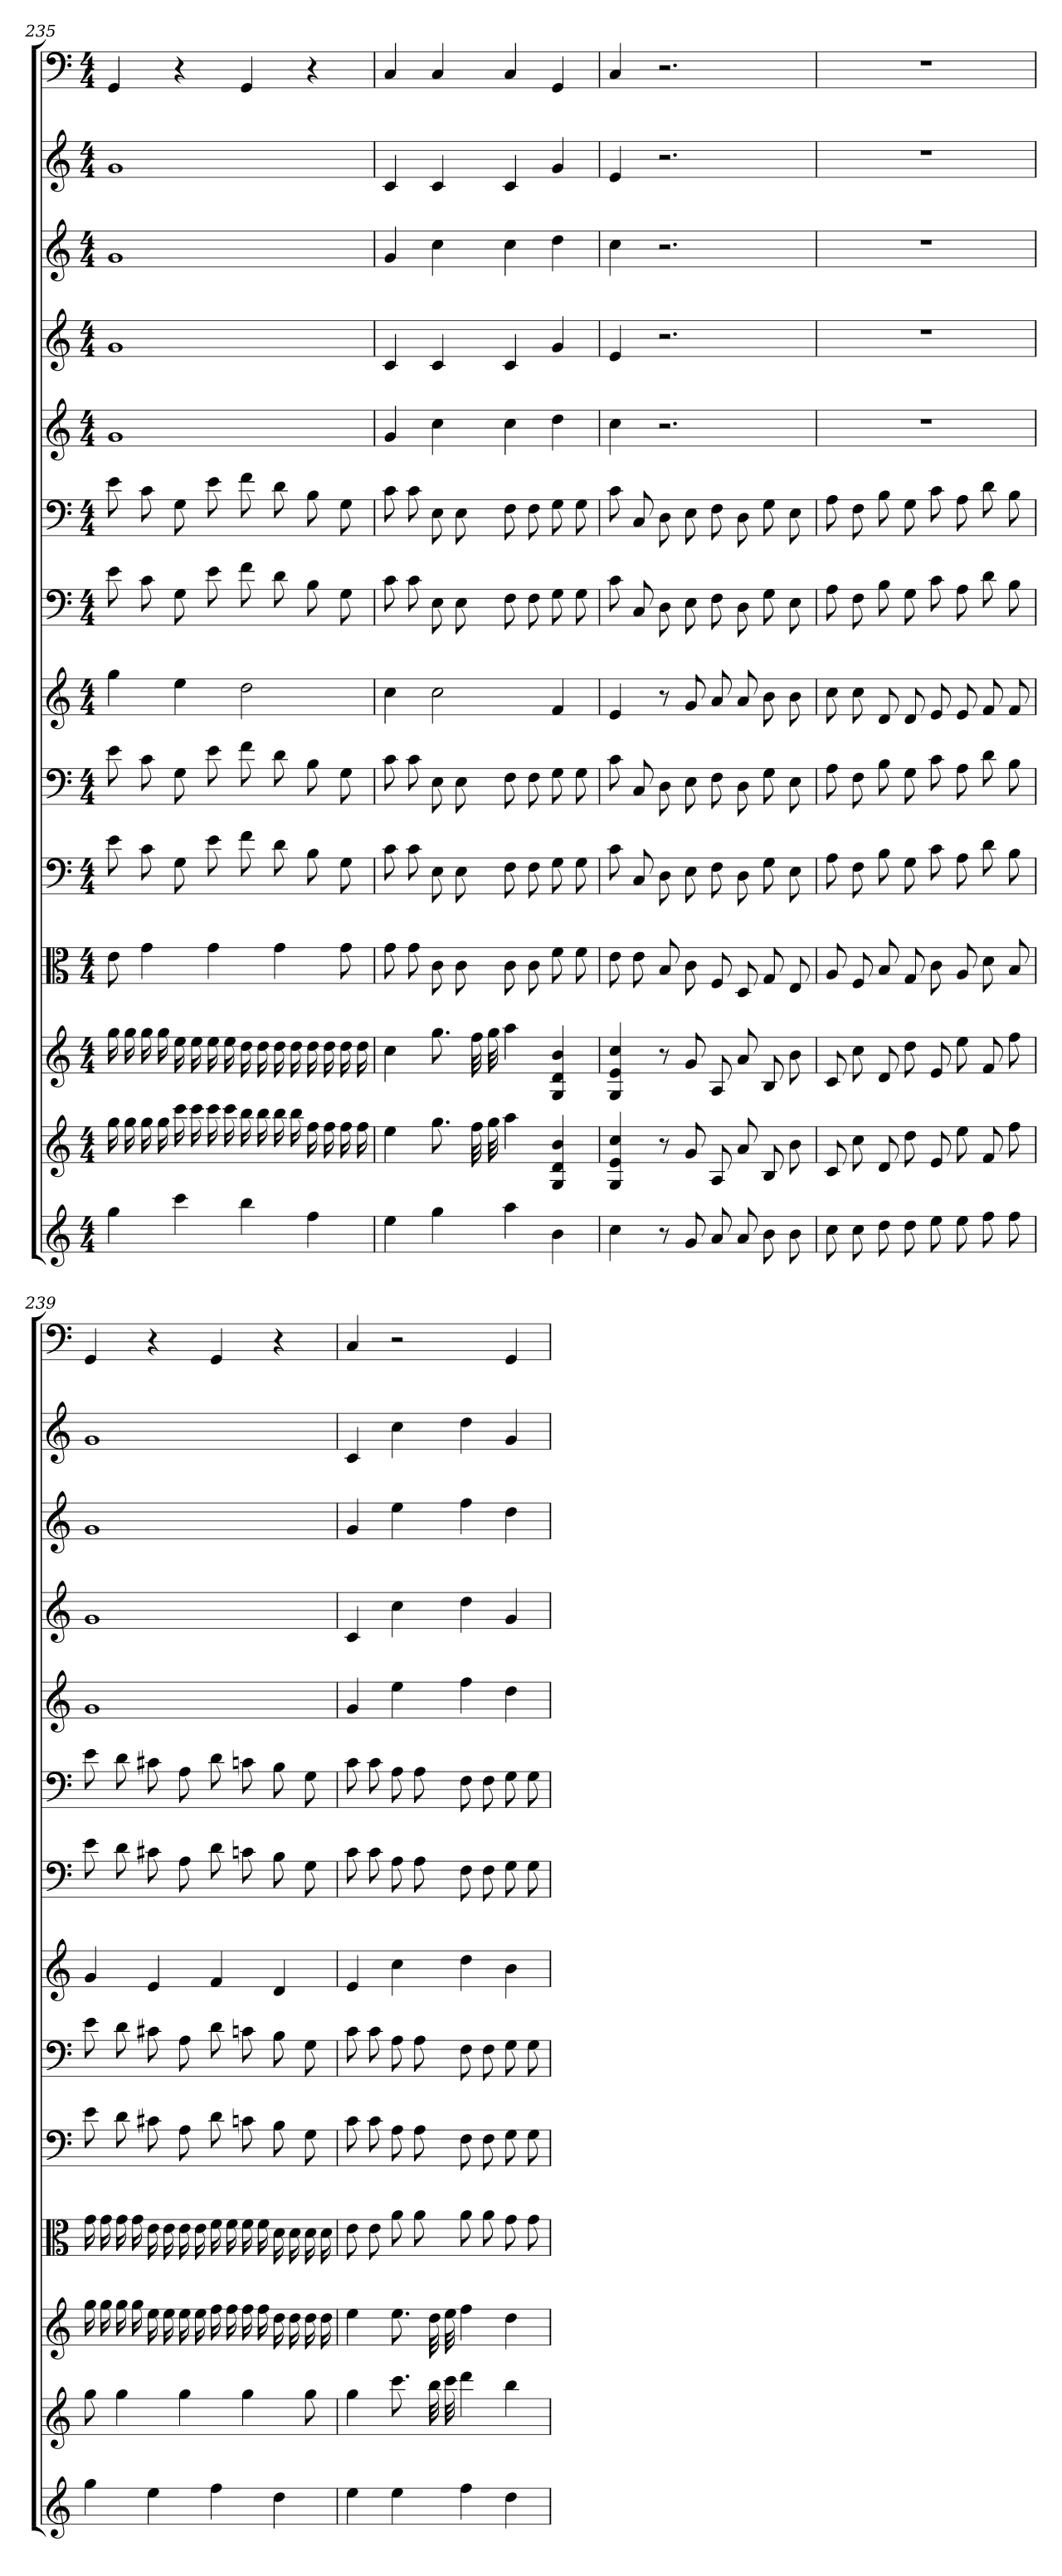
**kern	**kern	**kern	**kern	**kern	**kern	**kern	**kern	**kern	**kern	**kern	**kern	**kern	**kern
*part14	*part13	*part12	*part11	*part10	*part9	*part8	*part7	*part6	*part5	*part4	*part3	*part2	*part1
*staff14	*staff13	*staff12	*staff11	*staff10	*staff9	*staff8	*staff7	*staff6	*staff5	*staff4	*staff3	*staff2	*staff1
*	*	*	*clefC3	*clefF4	*clefF4	*	*clefF4	*clefF4	*	*	*	*	*clefF4
*k[]	*k[]	*k[]	*k[]	*k[]	*k[]	*k[]	*k[]	*k[]	*k[]	*k[]	*k[]	*k[]	*k[]
*C:	*C:	*C:	*C:	*C:	*C:	*C:	*C:	*C:	*C:	*C:	*C:	*C:	*C:
*M4/4	*M4/4	*M4/4	*M4/4	*M4/4	*M4/4	*M4/4	*M4/4	*M4/4	*M4/4	*M4/4	*M4/4	*M4/4	*M4/4
=235	=235	=235	=235	=235	=235	=235	=235	=235	=235	=235	=235	=235	=235
4gg	16gg	16gg	8e	8e	8e	4gg	8e	8e	1g	1g	1g	1g	4GG
.	16gg	16gg	.	.	.	.	.	.	.	.	.	.	.
.	16gg	16gg	4g	8c	8c	.	8c	8c	.	.	.	.	.
.	16gg	16gg	.	.	.	.	.	.	.	.	.	.	.
4ccc	16ccc	16ee	.	8G	8G	4ee	8G	8G	.	.	.	.	4r
.	16ccc	16ee	.	.	.	.	.	.	.	.	.	.	.
.	16ccc	16ee	4g	8e	8e	.	8e	8e	.	.	.	.	.
.	16ccc	16ee	.	.	.	.	.	.	.	.	.	.	.
4bb	16bb	16dd	.	8f	8f	2dd	8f	8f	.	.	.	.	4GG
.	16bb	16dd	.	.	.	.	.	.	.	.	.	.	.
.	16bb	16dd	4g	8d	8d	.	8d	8d	.	.	.	.	.
.	16bb	16dd	.	.	.	.	.	.	.	.	.	.	.
4ff	16ff	16dd	.	8B	8B	.	8B	8B	.	.	.	.	4r
.	16ff	16dd	.	.	.	.	.	.	.	.	.	.	.
.	16ff	16dd	8g	8G	8G	.	8G	8G	.	.	.	.	.
.	16ff	16dd	.	.	.	.	.	.	.	.	.	.	.
=236	=236	=236	=236	=236	=236	=236	=236	=236	=236	=236	=236	=236	=236
4ee	4ee	4cc	8g	8c	8c	4cc	8c	8c	4g	4c	4g	4c	4C
.	.	.	8g	8c	8c	.	8c	8c	.	.	.	.	.
4gg	8.gg	8.gg	8c	8E	8E	2cc	8E	8E	4cc	4c	4cc	4c	4C
.	.	.	8c	8E	8E	.	8E	8E	.	.	.	.	.
.	32ff	32ff	.	.	.	.	.	.	.	.	.	.	.
.	32gg	32gg	.	.	.	.	.	.	.	.	.	.	.
4aa	4aa	4aa	8c	8F	8F	.	8F	8F	4cc	4c	4cc	4c	4C
.	.	.	8c	8F	8F	.	8F	8F	.	.	.	.	.
4b	4G 4d 4b	4G 4d 4b	8f	8G	8G	4f	8G	8G	4dd	4g	4dd	4g	4GG
.	.	.	8f	8G	8G	.	8G	8G	.	.	.	.	.
=237	=237	=237	=237	=237	=237	=237	=237	=237	=237	=237	=237	=237	=237
4cc	4G 4e 4cc	4G 4e 4cc	8e	8c	8c	4e	8c	8c	4cc	4e	4cc	4e	4C
.	.	.	8e	8C	8C	.	8C	8C	.	.	.	.	.
8r	8r	8r	8B	8D	8D	8r	8D	8D	2.r	2.r	2.r	2.r	2.r
8g	8g	8g	8c	8E	8E	8g	8E	8E	.	.	.	.	.
8a	8A	8A	8F	8F	8F	8a	8F	8F	.	.	.	.	.
8a	8a	8a	8D	8D	8D	8a	8D	8D	.	.	.	.	.
8b	8B	8B	8G	8G	8G	8b	8G	8G	.	.	.	.	.
8b	8b	8b	8E	8E	8E	8b	8E	8E	.	.	.	.	.
=238	=238	=238	=238	=238	=238	=238	=238	=238	=238	=238	=238	=238	=238
8cc	8c	8c	8A	8A	8A	8cc	8A	8A	1r	1r	1r	1r	1r
8cc	8cc	8cc	8F	8F	8F	8cc	8F	8F	.	.	.	.	.
8dd	8d	8d	8B	8B	8B	8d	8B	8B	.	.	.	.	.
8dd	8dd	8dd	8G	8G	8G	8d	8G	8G	.	.	.	.	.
8ee	8e	8e	8c	8c	8c	8e	8c	8c	.	.	.	.	.
8ee	8ee	8ee	8A	8A	8A	8e	8A	8A	.	.	.	.	.
8ff	8f	8f	8d	8d	8d	8f	8d	8d	.	.	.	.	.
8ff	8ff	8ff	8B	8B	8B	8f	8B	8B	.	.	.	.	.
=239	=239	=239	=239	=239	=239	=239	=239	=239	=239	=239	=239	=239	=239
4gg	8gg	16gg	16g	8e	8e	4g	8e	8e	1g	1g	1g	1g	4GG
.	.	16gg	16g	.	.	.	.	.	.	.	.	.	.
.	4gg	16gg	16g	8d	8d	.	8d	8d	.	.	.	.	.
.	.	16gg	16g	.	.	.	.	.	.	.	.	.	.
4ee	.	16ee	16e	8c#X	8c#X	4e	8c#X	8c#X	.	.	.	.	4r
.	.	16ee	16e	.	.	.	.	.	.	.	.	.	.
.	4gg	16ee	16e	8A	8A	.	8A	8A	.	.	.	.	.
.	.	16ee	16e	.	.	.	.	.	.	.	.	.	.
4ff	.	16ff	16f	8d	8d	4f	8d	8d	.	.	.	.	4GG
.	.	16ff	16f	.	.	.	.	.	.	.	.	.	.
.	4gg	16ff	16f	8cn	8cn	.	8cn	8cn	.	.	.	.	.
.	.	16ff	16f	.	.	.	.	.	.	.	.	.	.
4dd	.	16dd	16d	8B	8B	4d	8B	8B	.	.	.	.	4r
.	.	16dd	16d	.	.	.	.	.	.	.	.	.	.
.	8gg	16dd	16d	8G	8G	.	8G	8G	.	.	.	.	.
.	.	16dd	16d	.	.	.	.	.	.	.	.	.	.
=240	=240	=240	=240	=240	=240	=240	=240	=240	=240	=240	=240	=240	=240
4ee	4gg	4ee	8e	8c	8c	4e	8c	8c	4g	4c	4g	4c	4C
.	.	.	8e	8c	8c	.	8c	8c	.	.	.	.	.
4ee	8.ccc	8.ee	8a	8A	8A	4cc	8A	8A	4ee	4cc	4ee	4cc	2r
.	.	.	8a	8A	8A	.	8A	8A	.	.	.	.	.
.	32bb	32dd	.	.	.	.	.	.	.	.	.	.	.
.	32ccc	32ee	.	.	.	.	.	.	.	.	.	.	.
4ff	4ddd	4ff	8a	8F	8F	4dd	8F	8F	4ff	4dd	4ff	4dd	.
.	.	.	8a	8F	8F	.	8F	8F	.	.	.	.	.
4dd	4bb	4dd	8g	8G	8G	4b	8G	8G	4dd	4g	4dd	4g	4GG
.	.	.	8g	8G	8G	.	8G	8G	.	.	.	.	.
=	=	=	=	=	=	=	=	=	=	=	=	=	=
*-	*-	*-	*-	*-	*-	*-	*-	*-	*-	*-	*-	*-	*-
